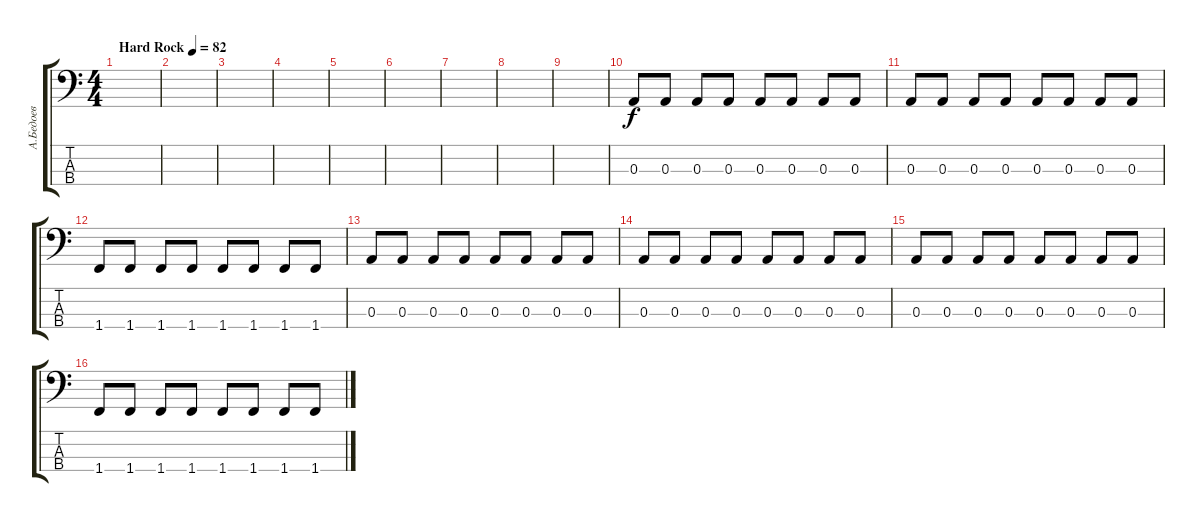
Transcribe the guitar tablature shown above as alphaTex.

\track ("А.Бедоев" "А.Бедоев") {instrument electricbassfinger}
\staff {score tabs}
\tuning (G2 D2 A1 E1) {hide}
\ts (4 4)
\tempo (82 "Hard Rock")
\clef f4
\ks c
|
|
|
|
|
|
|
|
|
0.3.8 0.3.8 0.3.8 0.3.8 0.3.8 0.3.8 0.3.8 0.3.8 |
0.3.8 0.3.8 0.3.8 0.3.8 0.3.8 0.3.8 0.3.8 0.3.8 |
1.4.8 1.4.8 1.4.8 1.4.8 1.4.8 1.4.8 1.4.8 1.4.8 |
0.3.8 0.3.8 0.3.8 0.3.8 0.3.8 0.3.8 0.3.8 0.3.8 |
0.3.8 0.3.8 0.3.8 0.3.8 0.3.8 0.3.8 0.3.8 0.3.8 |
0.3.8 0.3.8 0.3.8 0.3.8 0.3.8 0.3.8 0.3.8 0.3.8 |
1.4.8 1.4.8 1.4.8 1.4.8 1.4.8 1.4.8 1.4.8 1.4.8
